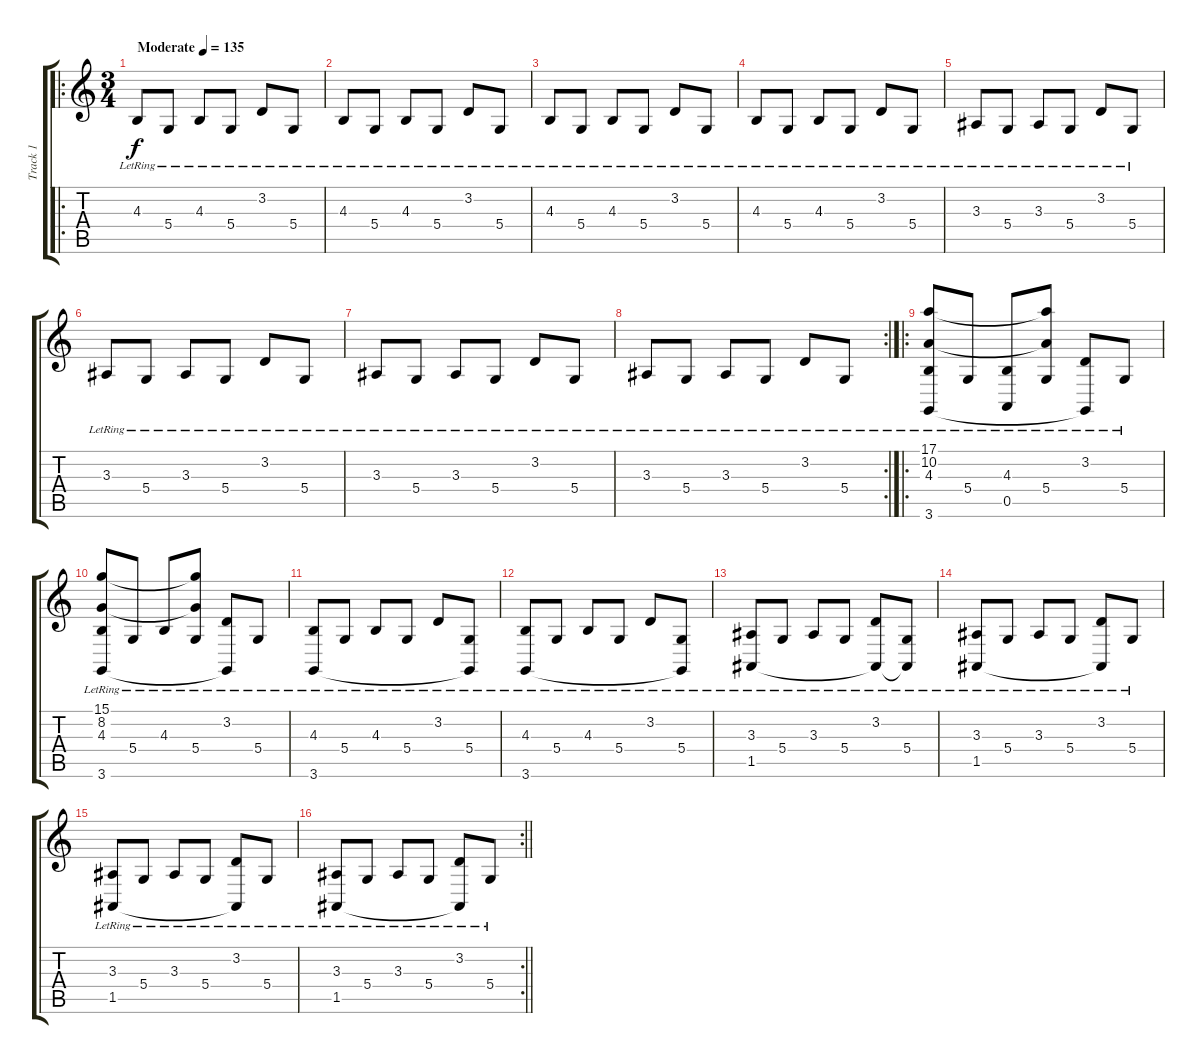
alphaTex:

\track ("Track 1" "Track 1") {instrument acousticgrandpiano}
\staff {score tabs}
\tuning (E4 B3 G3 D3 A2 E2) {hide}
\ro
\ts (3 4)
\tempo (135 "Moderate")
\clef g2
\ks c
4.3{lr}.8{dy f instrument acousticgrandpiano} 5.4{lr}.8 4.3{lr}.8 5.4{lr}.8 3.2{lr}.8 5.4{lr}.8 |
4.3{lr}.8 5.4{lr}.8 4.3{lr}.8 5.4{lr}.8 3.2{lr}.8 5.4{lr}.8 |
4.3{lr}.8 5.4{lr}.8 4.3{lr}.8 5.4{lr}.8 3.2{lr}.8 5.4{lr}.8 |
4.3{lr}.8 5.4{lr}.8 4.3{lr}.8 5.4{lr}.8 3.2{lr}.8 5.4{lr}.8 |
3.3{lr}.8 5.4{lr}.8 3.3{lr}.8 5.4{lr}.8 3.2{lr}.8 5.4{lr}.8 |
3.3{lr}.8 5.4{lr}.8 3.3{lr}.8 5.4{lr}.8 3.2{lr}.8 5.4{lr}.8 |
3.3{lr}.8 5.4{lr}.8 3.3{lr}.8 5.4{lr}.8 3.2{lr}.8 5.4{lr}.8 |
\rc 2
3.3{lr}.8 5.4{lr}.8 3.3{lr}.8 5.4{lr}.8 3.2{lr}.8 5.4{lr}.8 |
\ro
(17.1 10.2 4.3{lr} 3.6).8 5.4{lr}.8 (4.3{lr} 0.5).8 (17.1{t} 10.2{t} 5.4{lr}).8 (3.2{lr} 3.6{t}).8 5.4{lr}.8 |
(15.1 8.2 4.3{lr} 3.6).8 5.4{lr}.8 4.3{lr}.8 (15.1{t} 8.2{t} 5.4{lr}).8 (3.2{lr} 3.6{t}).8 5.4{lr}.8 |
(4.3{lr} 3.6).8 5.4{lr}.8 4.3{lr}.8 5.4{lr}.8 3.2{lr}.8 (5.4{lr} 3.6{t}).8 |
(4.3{lr} 3.6).8 5.4{lr}.8 4.3{lr}.8 5.4{lr}.8 3.2{lr}.8 (5.4{lr} 3.6{t}).8 |
(3.3{lr} 1.5).8 5.4{lr}.8 3.3{lr}.8 5.4{lr}.8 (3.2{lr} 1.5{t}).8 (5.4{lr} 1.5{t}).8 |
(3.3{lr} 1.5).8 5.4{lr}.8 3.3{lr}.8 5.4{lr}.8 (3.2{lr} 1.5{t}).8 5.4{lr}.8 |
(3.3{lr} 1.5).8 5.4{lr}.8 3.3{lr}.8 5.4{lr}.8 (3.2{lr} 1.5{t}).8 5.4{lr}.8 |
\rc 2
\barLineRight lightlight
(3.3{lr} 1.5).8 5.4{lr}.8 3.3{lr}.8 5.4{lr}.8 (3.2{lr} 1.5{t}).8 5.4{lr}.8
